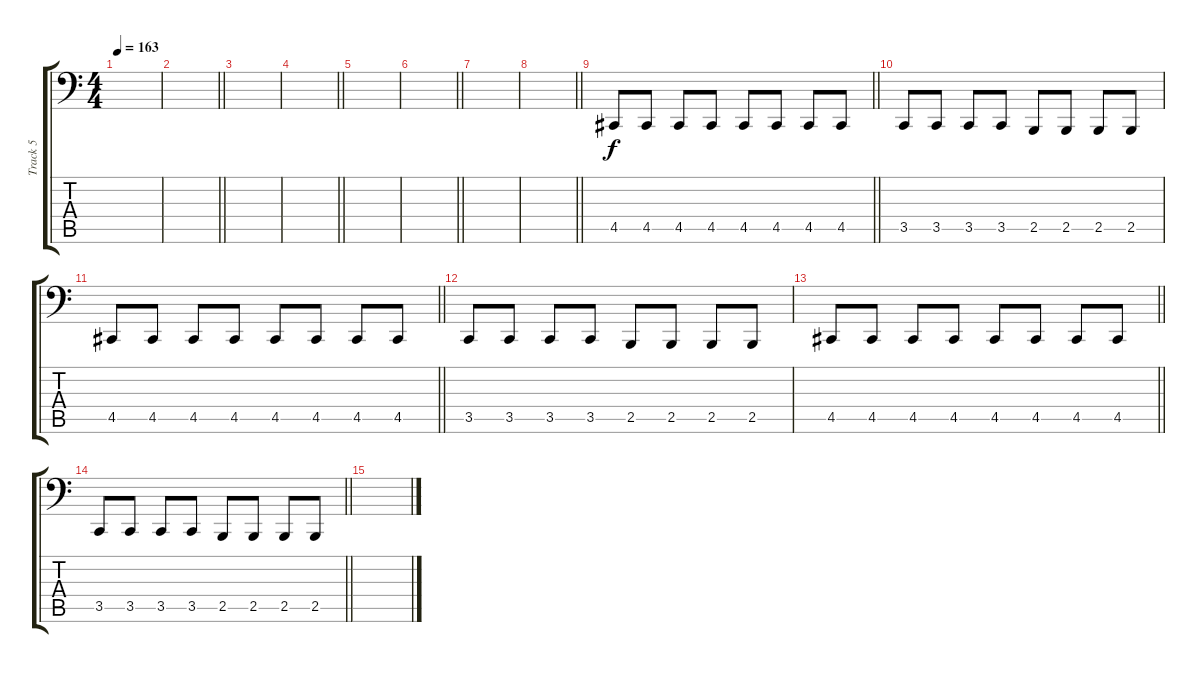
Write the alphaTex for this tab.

\track ("Track 5" "Track 5") {instrument lead2sawtooth}
\staff {score tabs}
\tuning (E3 B2 G2 D2 A1 E1) {hide}
\ts (4 4)
\tempo 163
\clef f4
\ks c
|
\barLineRight lightlight
|
|
\barLineRight lightlight
|
|
\barLineRight lightlight
|
|
\barLineRight lightlight
|
\section ("" "")
\barLineRight lightlight
4.5.8 4.5.8 4.5.8 4.5.8 4.5.8 4.5.8 4.5.8 4.5.8 |
3.5.8 3.5.8 3.5.8 3.5.8 2.5.8 2.5.8 2.5.8 2.5.8 |
\barLineRight lightlight
4.5.8 4.5.8 4.5.8 4.5.8 4.5.8 4.5.8 4.5.8 4.5.8 |
3.5.8 3.5.8 3.5.8 3.5.8 2.5.8 2.5.8 2.5.8 2.5.8 |
\barLineRight lightlight
4.5.8 4.5.8 4.5.8 4.5.8 4.5.8 4.5.8 4.5.8 4.5.8 |
\barLineRight lightlight
3.5.8 3.5.8 3.5.8 3.5.8 2.5.8 2.5.8 2.5.8 2.5.8 |
\section ("" "")
